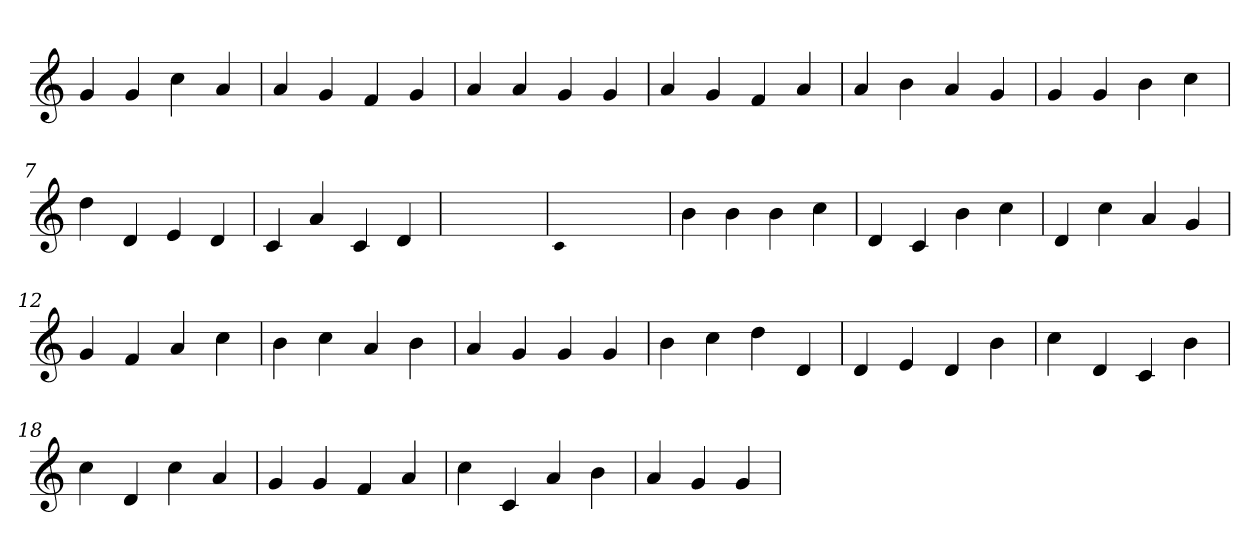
**kern
*part1
*staff1
*clefG2
=1
4g
4g
4cc
4a
=2
4a
4g
4f
4g
=3
4a
4a
4g
4g
=4
4a
4g
4f
4a
=5
4a
4b
4a
4g
=6
4g
4g
4b
4cc
=7
4dd
4d
4e
4d
=8
4c
4a
4c
4d
=9
1ryy
=9
qqc
1ryy
=9
4b
4b
4b
4cc
=10
4d
4c
4b
4cc
=11
4d
4cc
4a
4g
=12
4g
4f
4a
4cc
=13
4b
4cc
4a
4b
=14
4a
4g
4g
4g
=15
4b
4cc
4dd
4d
=16
4d
4e
4d
4b
=17
4cc
4d
4c
4b
=18
4cc
4d
4cc
4a
=19
4g
4g
4f
4a
=20
4cc
4c
4a
4b
=21
4a
4g
4g
=
*-
